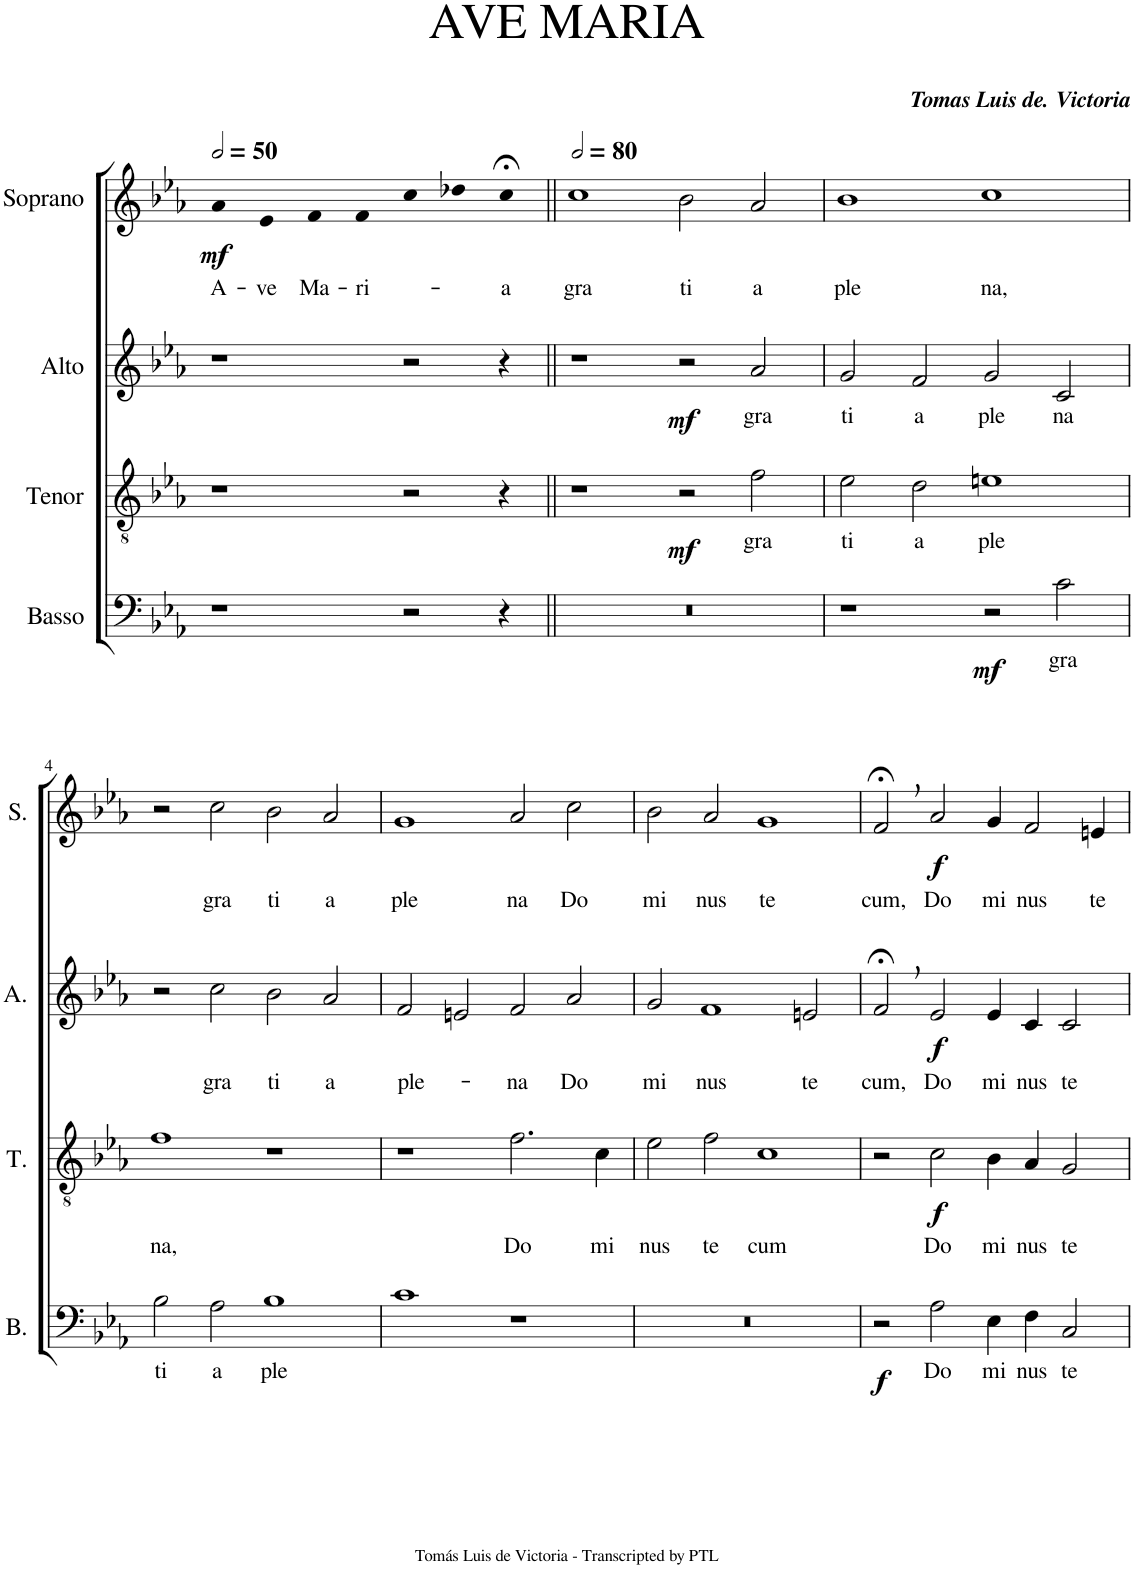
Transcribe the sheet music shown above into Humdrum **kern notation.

**kern	**text	**dynam	**kern	**text	**dynam	**kern	**text	**dynam	**kern	**text	**dynam
*part4	*part4	*part4	*part3	*part3	*part3	*part2	*part2	*part2	*part1	*part1	*part1
*staff4	*staff4	*staff4	*staff3	*staff3	*staff3	*staff2	*staff2	*staff2	*staff1	*staff1	*staff1
*I"Basso	*	*	*I"Tenor	*	*	*I"Alto	*	*	*I"Soprano	*	*
*I'B.	*	*	*I'T.	*	*	*I'A.	*	*	*I'S.	*	*
*clefF4	*	*	*clefGv2	*	*	*clefG2	*	*	*clefG2	*	*
*k[b-e-a-]	*	*	*k[b-e-a-]	*	*	*k[b-e-a-]	*	*	*k[b-e-a-]	*	*
*M2/1	*	*	*M2/1	*	*	*M2/1	*	*	*M2/1	*	*
*MM100	*	*	*MM100	*	*	*MM100	*	*	*MM100	*	*
=1	=1	=1	=1	=1	=1	=1	=1	=1	=1	=1	=1
!	!	!	!	!	!	!	!	!	!LO:N:head=solid	!LO:LY:b	!LO:DY:b
1r	.	.	1r	.	.	1r	.	.	4a-	A-	mf
!	!	!	!	!	!	!	!	!	!LO:N:head=solid	!LO:LY:b	!
.	.	.	.	.	.	.	.	.	4e-	-ve	.
!	!	!	!	!	!	!	!	!	!LO:N:head=solid	!LO:LY:b	!
.	.	.	.	.	.	.	.	.	4f	Ma-	.
!	!	!	!	!	!	!	!	!	!LO:N:head=solid	!LO:LY:b	!
.	.	.	.	.	.	.	.	.	4f	-ri-	.
!	!	!	!	!	!	!	!	!	!LO:N:head=solid	!	!
2r	.	.	2r	.	.	2r	.	.	4cc	.	.
!	!	!	!	!	!	!	!	!	!LO:N:head=solid	!	!
.	.	.	.	.	.	.	.	.	4dd-X	.	.
!	!	!	!	!	!	!	!	!	!LO:N:head=solid	!LO:LY:b	!
4r	.	.	4r	.	.	4r	.	.	4cc;<	-a	.
=2||	=2||	=2||	=2||	=2||	=2||	=2||	=2||	=2||	=2||	=2||	=2||
*	*	*	*	*	*	*	*	*	*MM160	*	*
!	!	!	!	!	!	!	!	!	!	!LO:LY:b	!
0r	.	.	1r	.	.	1r	.	.	1cc	gra	.
!	!	!	!	!	!LO:DY:b	!	!	!LO:DY:b	!	!LO:LY:b	!
.	.	.	2r	.	mf	2r	.	mf	2b-\	ti	.
!	!	!	!	!LO:LY:b	!	!	!LO:LY:b	!	!	!LO:LY:b	!
.	.	.	2f\	gra	.	2a-/	gra	.	2a-/	a	.
=3	=3	=3	=3	=3	=3	=3	=3	=3	=3	=3	=3
!	!	!	!	!LO:LY:b	!	!	!LO:LY:b	!	!	!LO:LY:b	!
1r	.	.	2e-\	ti	.	2g/	ti	.	1b-	ple	.
!	!	!	!	!LO:LY:b	!	!	!LO:LY:b	!	!	!	!
.	.	.	2d\	a	.	2f/	a	.	.	.	.
!	!	!LO:DY:b	!	!LO:LY:b	!	!	!LO:LY:b	!	!	!LO:LY:b	!
2r	.	mf	1en	ple	.	2g/	ple	.	1cc	na,	.
!	!LO:LY:b	!	!	!	!	!	!LO:LY:b	!	!	!	!
2c\	gra	.	.	.	.	2c/	na	.	.	.	.
!!LO:LB:g=z
=4	=4	=4	=4	=4	=4	=4	=4	=4	=4	=4	=4
!	!LO:LY:b	!	!	!LO:LY:b	!	!	!	!	!	!	!
2B-\	ti	.	1f	na,	.	2r	.	.	2r	.	.
!	!LO:LY:b	!	!	!	!	!	!LO:LY:b	!	!	!LO:LY:b	!
2A-\	a	.	.	.	.	2cc\	gra	.	2cc\	gra	.
!	!LO:LY:b	!	!	!	!	!	!LO:LY:b	!	!	!LO:LY:b	!
1B-	ple	.	1r	.	.	2b-\	ti	.	2b-\	ti	.
!	!	!	!	!	!	!	!LO:LY:b	!	!	!LO:LY:b	!
.	.	.	.	.	.	2a-/	a	.	2a-/	a	.
=5	=5	=5	=5	=5	=5	=5	=5	=5	=5	=5	=5
!	!	!	!	!	!	!	!LO:LY:b	!	!	!LO:LY:b	!
1c	.	.	1r	.	.	2f/	ple-	.	1g	ple	.
.	.	.	.	.	.	2en/	.	.	.	.	.
!	!	!	!	!LO:LY:b	!	!	!LO:LY:b	!	!	!LO:LY:b	!
1r	.	.	2.f\	Do	.	2f/	-na	.	2a-/	na	.
!	!	!	!	!	!	!	!LO:LY:b	!	!	!LO:LY:b	!
.	.	.	.	.	.	2a-/	Do	.	2cc\	Do	.
!	!	!	!	!LO:LY:b	!	!	!	!	!	!	!
.	.	.	4c\	mi	.	.	.	.	.	.	.
=6	=6	=6	=6	=6	=6	=6	=6	=6	=6	=6	=6
!	!	!	!	!LO:LY:b	!	!	!LO:LY:b	!	!	!LO:LY:b	!
0r	.	.	2e-\	nus	.	2g/	mi	.	2b-\	mi	.
!	!	!	!	!LO:LY:b	!	!	!LO:LY:b	!	!	!LO:LY:b	!
.	.	.	2f\	te	.	1f	nus	.	2a-/	nus	.
!	!	!	!	!LO:LY:b	!	!	!	!	!	!LO:LY:b	!
.	.	.	1c	cum	.	.	.	.	1g	te	.
!	!	!	!	!	!	!	!LO:LY:b	!	!	!	!
.	.	.	.	.	.	2en/	te	.	.	.	.
=7	=7	=7	=7	=7	=7	=7	=7	=7	=7	=7	=7
!	!	!LO:DY:b	!	!	!	!	!LO:LY:b	!	!	!LO:LY:b	!
2r	.	f	2r	.	.	2f;<,/	cum,	.	2f;<,/	cum,	.
!	!LO:LY:b	!	!	!LO:LY:b	!LO:DY:b	!	!LO:LY:b	!LO:DY:b	!	!LO:LY:b	!LO:DY:b
2A-\	Do	.	2c\	Do	f	2e-/	Do	f	2a-/	Do	f
!	!LO:LY:b	!	!	!LO:LY:b	!	!	!LO:LY:b	!	!	!LO:LY:b	!
4E-\	mi	.	4B-\	mi	.	4e-/	mi	.	4g/	mi	.
!	!LO:LY:b	!	!	!LO:LY:b	!	!	!LO:LY:b	!	!	!LO:LY:b	!
4F\	nus	.	4A-/	nus	.	4c/	nus	.	2f/	nus	.
!	!LO:LY:b	!	!	!LO:LY:b	!	!	!LO:LY:b	!	!	!	!
2C/	te	.	2G/	te	.	2c/	te	.	.	.	.
!	!	!	!	!	!	!	!	!	!	!LO:LY:b	!
.	.	.	.	.	.	.	.	.	4en/	te	.
=	=	=	=	=	=	=	=	=	=	=	=
*-	*-	*-	*-	*-	*-	*-	*-	*-	*-	*-	*-
